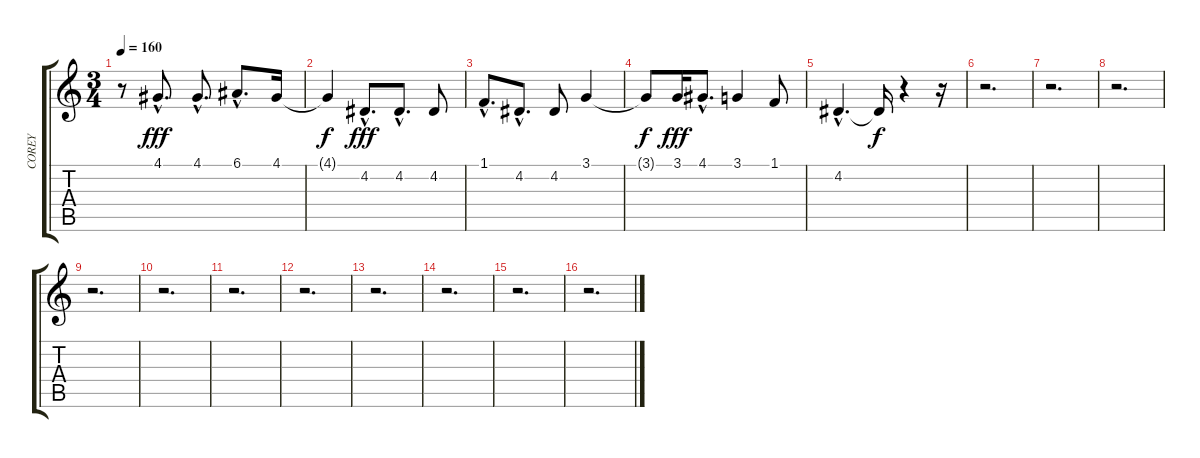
\track ("COREY" "COREY") {instrument altosax}
\staff {score tabs}
\tuning (E4 B3 G3 D3 A2 E2) {hide}
\ts (3 4)
\tempo 160
\clef g2
\ks c
r.8{dy f} 4.1{hac}.8{d dy fff} 4.1{hac}.8{d} 6.1{hac}.8{d} 4.1.16 |
4.1{t}.4{dy f} 4.2{hac}.8{d dy fff} 4.2{hac}.8{d} 4.2.8 |
1.1{hac}.8{d} 4.2{hac}.8{d} 4.2.8 3.1.4 |
3.1{t}.8{dy f} 3.1.16{dy fff} 4.1{hac}.8{d} 3.1.4 1.1.8 |
4.2{hac}.4{d} 4.2{t}.16{dy f} r.4 r.16 |
r.2{d} |
r.2{d} |
r.2{d} |
r.2{d} |
r.2{d} |
r.2{d} |
r.2{d} |
r.2{d} |
r.2{d} |
r.2{d} |
r.2{d}
